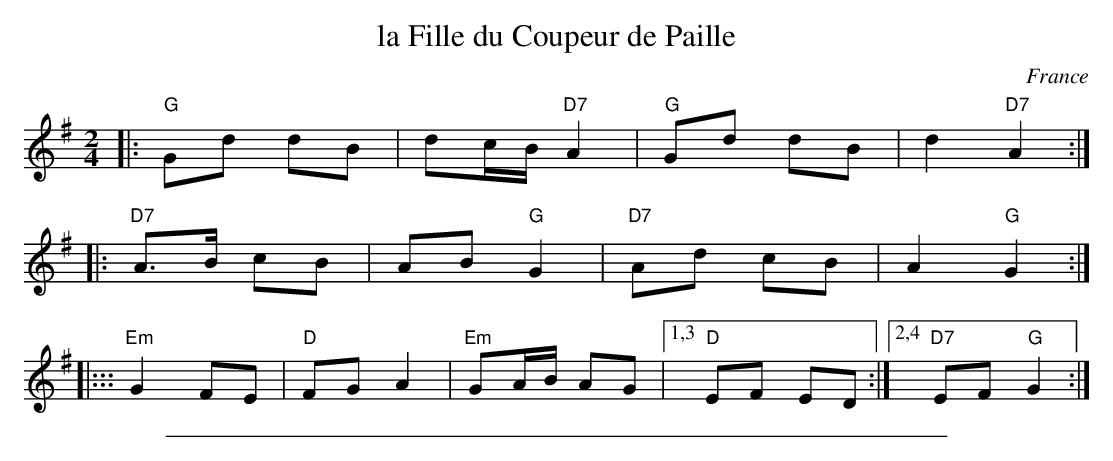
X:1
T: la Fille du Coupeur de Paille
O: France
M: 2/4
L: 1/16
K: G
|: "G"G2d2 d2B2 | d2cB "D7"A4 |  "G"G2d2 d2B2 | d4 "D7"A4 :|
|: "D7"A3B c2B2 | A2B2  "G"G4 | "D7"A2d2 c2B2 | A4  "G"G4 :|
|::: "Em"G4 F2E2 | "D"F2G2 A4 | "Em"G2AB A2G2 |1,3 "D"E2F2 E2D2 :|2,4 "D7"E2F2 "G"G4 :|
